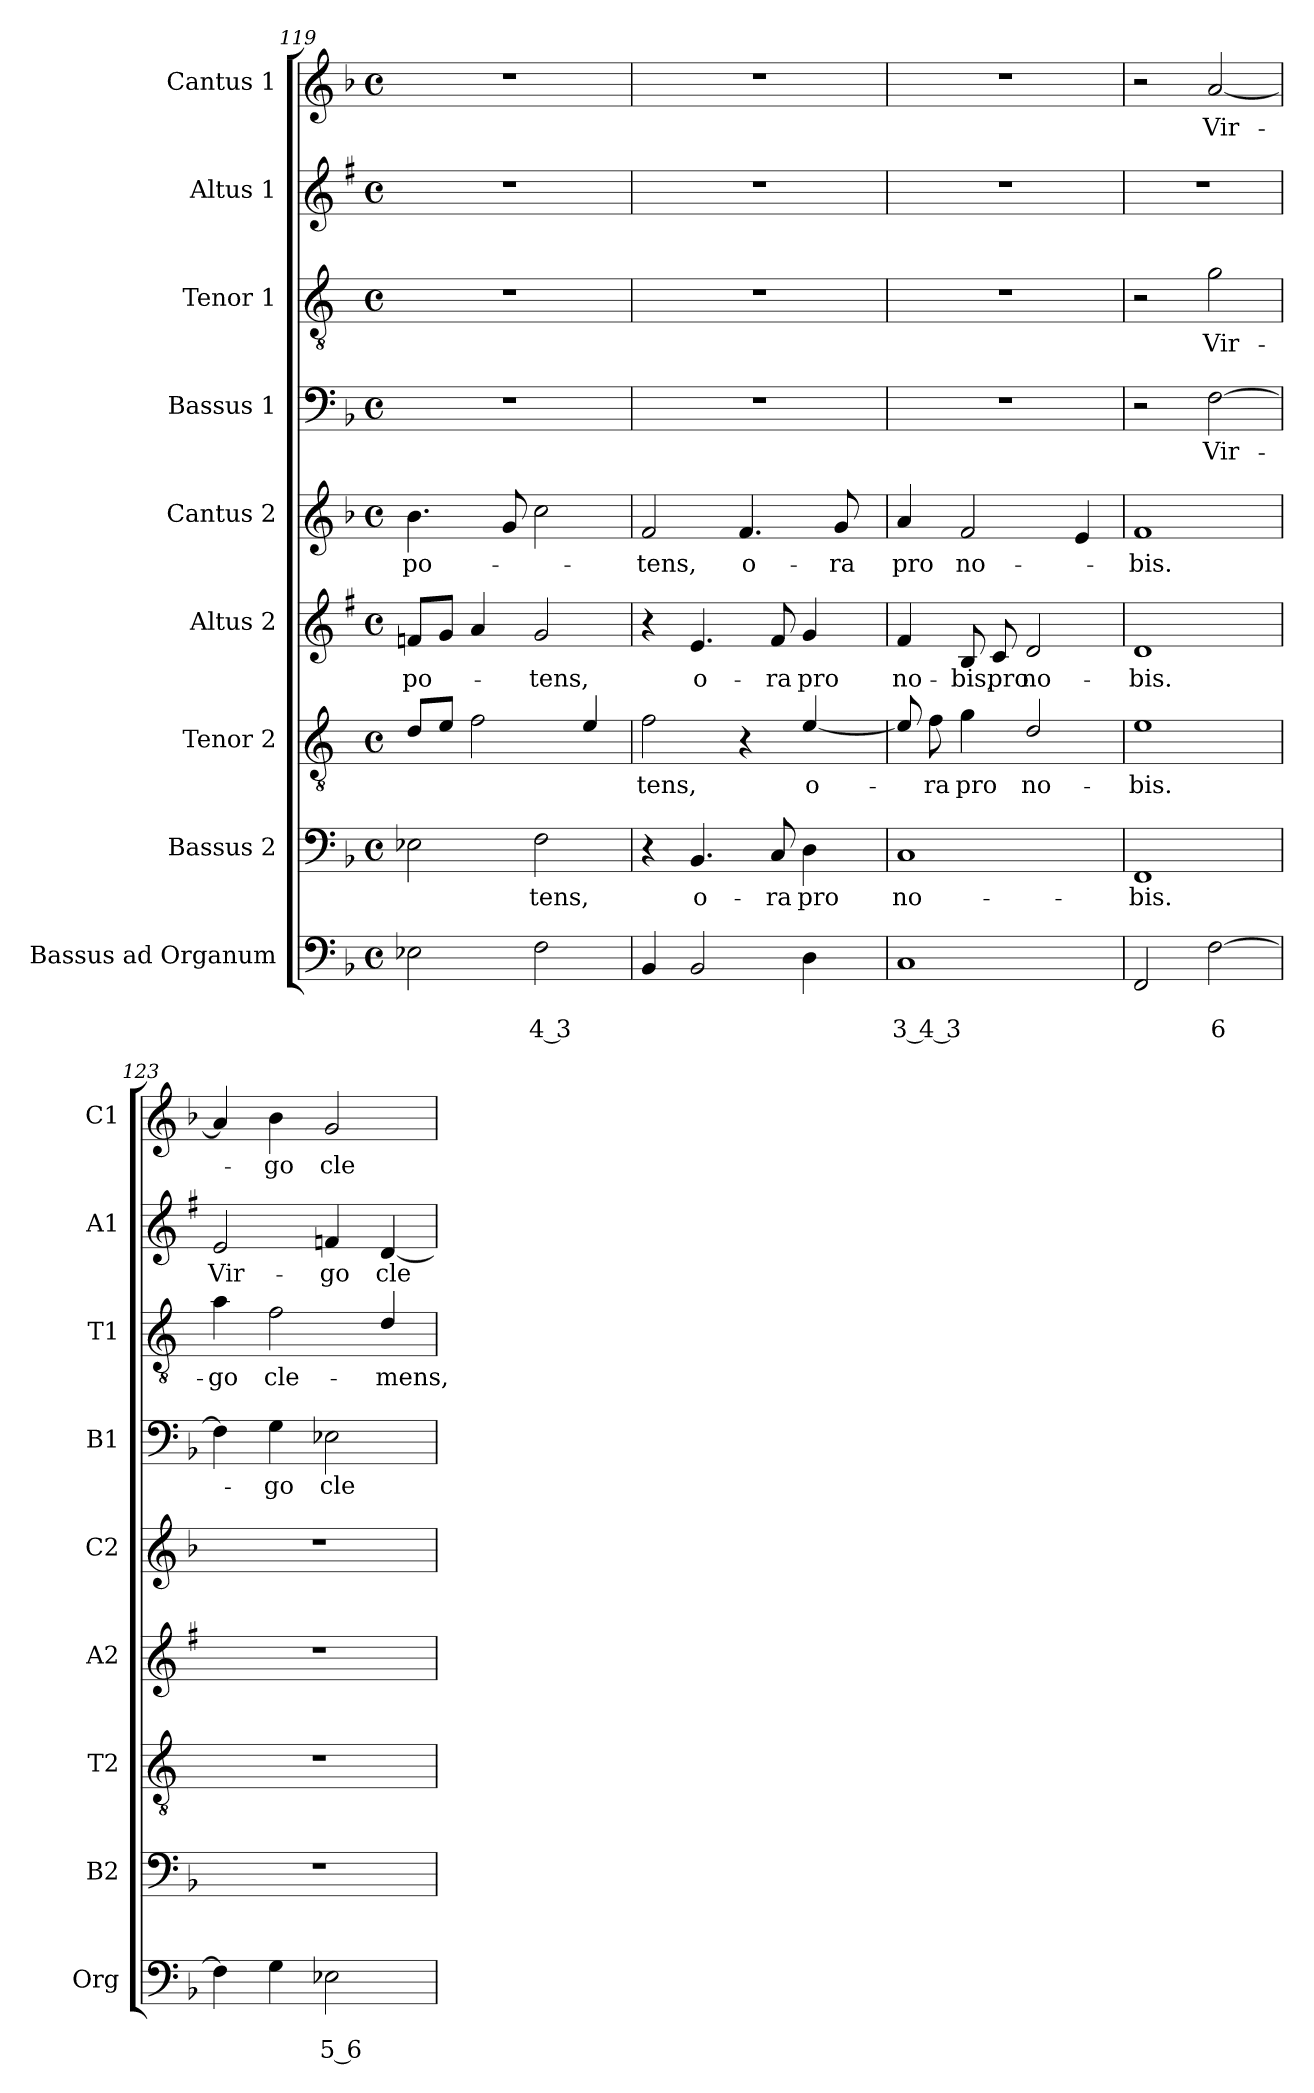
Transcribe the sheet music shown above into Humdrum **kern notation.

**kern	**text	**text	**kern	**text	**kern	**text	**kern	**text	**kern	**text	**kern	**text	**kern	**text	**kern	**text	**kern	**text
*part9	*part9	*part9	*part8	*part8	*part7	*part7	*part6	*part6	*part5	*part5	*part4	*part4	*part3	*part3	*part2	*part2	*part1	*part1
*staff9	*staff9	*staff9	*staff8	*staff8	*staff7	*staff7	*staff6	*staff6	*staff5	*staff5	*staff4	*staff4	*staff3	*staff3	*staff2	*staff2	*staff1	*staff1
*I"Bassus ad Organum	*	*	*I"Bassus 2	*	*I"Tenor 2	*	*I"Altus 2	*	*I"Cantus 2	*	*I"Bassus 1	*	*I"Tenor 1	*	*I"Altus 1	*	*I"Cantus 1	*
*I'Org	*	*	*I'B2	*	*I'T2	*	*I'A2	*	*I'C2	*	*I'B1	*	*I'T1	*	*I'A1	*	*I'C1	*
*clefF4	*	*	*clefF4	*	*clefGv2	*	*clefG2	*	*clefG2	*	*clefF4	*	*clefGv2	*	*clefG2	*	*clefG2	*
*	*	*	*	*	*ITrd4c7	*	*ITrd1c2	*	*	*	*	*	*ITrd4c7	*	*ITrd1c2	*	*	*
*k[b-]	*	*	*k[b-]	*	*k[b-]	*	*k[b-]	*	*k[b-]	*	*k[b-]	*	*k[b-]	*	*k[b-]	*	*k[b-]	*
*F:	*	*	*F:	*	*F:	*	*F:	*	*F:	*	*F:	*	*F:	*	*F:	*	*F:	*
*M4/4	*	*	*M4/4	*	*M4/4	*	*M4/4	*	*M4/4	*	*M4/4	*	*M4/4	*	*M4/4	*	*M4/4	*
*met(c)	*	*	*met(c)	*	*met(c)	*	*met(c)	*	*met(c)	*	*met(c)	*	*met(c)	*	*met(c)	*	*met(c)	*
=119	=119	=119	=119	=119	=119	=119	=119	=119	=119	=119	=119	=119	=119	=119	=119	=119	=119	=119
!	!	!	!	!	!	!	!	!LO:LY:b	!	!LO:LY:b	!	!	!	!	!	!	!	!
2E-X\	.	.	2E-X\	.	8G/L	.	8e-X/L	po-	4.b-\	po-	1r	.	1r	.	1r	.	1r	.
.	.	.	.	.	8A/J	.	8f/J	.	.	.	.	.	.	.	.	.	.	.
.	.	.	.	.	2B-\	.	4g/	.	.	.	.	.	.	.	.	.	.	.
.	.	.	.	.	.	.	.	.	8g/	.	.	.	.	.	.	.	.	.
!	!	!LO:LY:b	!	!LO:LY:b	!	!	!	!LO:LY:b	!	!	!	!	!	!	!	!	!	!
2F\	.	4 3	2F\	-tens,	.	.	2f/	-tens,	2cc\	.	.	.	.	.	.	.	.	.
.	.	.	.	.	4A/	.	.	.	.	.	.	.	.	.	.	.	.	.
=120	=120	=120	=120	=120	=120	=120	=120	=120	=120	=120	=120	=120	=120	=120	=120	=120	=120	=120
!	!	!	!	!	!	!LO:LY:b	!	!	!	!LO:LY:b	!	!	!	!	!	!	!	!
4BB-/	.	.	4r	.	2B-\	-tens,	4r	.	2f/	-tens,	1r	.	1r	.	1r	.	1r	.
!	!	!	!	!LO:LY:b	!	!	!	!LO:LY:b	!	!	!	!	!	!	!	!	!	!
2BB-/	.	.	4.BB-/	o-	.	.	4.d/	o-	.	.	.	.	.	.	.	.	.	.
!	!	!	!	!	!	!	!	!	!	!LO:LY:b	!	!	!	!	!	!	!	!
.	.	.	.	.	4r	.	.	.	4.f/	o-	.	.	.	.	.	.	.	.
!	!	!	!	!LO:LY:b	!	!	!	!LO:LY:b	!	!	!	!	!	!	!	!	!	!
.	.	.	8C/	-ra	.	.	8e/	-ra	.	.	.	.	.	.	.	.	.	.
!	!	!	!	!LO:LY:b	!	!LO:LY:b	!	!LO:LY:b	!	!	!	!	!	!	!	!	!	!
4D\	.	.	4D\	pro	[4A/	o-	4f/	pro	.	.	.	.	.	.	.	.	.	.
!	!	!	!	!	!	!	!	!	!	!LO:LY:b	!	!	!	!	!	!	!	!
.	.	.	.	.	.	.	.	.	8g/	-ra	.	.	.	.	.	.	.	.
=121	=121	=121	=121	=121	=121	=121	=121	=121	=121	=121	=121	=121	=121	=121	=121	=121	=121	=121
!	!	!LO:LY:b	!	!LO:LY:b	!	!	!	!LO:LY:b	!	!LO:LY:b	!	!	!	!	!	!	!	!
1C	.	3 4 3	1C	no-	8A/]	.	4e/	no-	4a/	pro	1r	.	1r	.	1r	.	1r	.
!	!	!	!	!	!	!LO:LY:b	!	!	!	!	!	!	!	!	!	!	!	!
.	.	.	.	.	8B-\	-ra	.	.	.	.	.	.	.	.	.	.	.	.
!	!	!	!	!	!	!LO:LY:b	!	!LO:LY:b	!	!LO:LY:b	!	!	!	!	!	!	!	!
.	.	.	.	.	4c\	pro	8A/	-bis,	2f/	no-	.	.	.	.	.	.	.	.
!	!	!	!	!	!	!	!	!LO:LY:b	!	!	!	!	!	!	!	!	!	!
.	.	.	.	.	.	.	8B-/	pro	.	.	.	.	.	.	.	.	.	.
!	!	!	!	!	!	!LO:LY:b	!	!LO:LY:b	!	!	!	!	!	!	!	!	!	!
.	.	.	.	.	2G/	no-	2c/	no-	.	.	.	.	.	.	.	.	.	.
.	.	.	.	.	.	.	.	.	4e/	.	.	.	.	.	.	.	.	.
=122	=122	=122	=122	=122	=122	=122	=122	=122	=122	=122	=122	=122	=122	=122	=122	=122	=122	=122
!	!	!	!	!LO:LY:b	!	!LO:LY:b	!	!LO:LY:b	!	!LO:LY:b	!	!	!	!	!	!	!	!
2FF/	.	.	1FF	-bis.	1A	-bis.	1c	-bis.	1f	-bis.	2r	.	2r	.	1r	.	2r	.
!	!	!LO:LY:b	!	!	!	!	!	!	!	!	!	!LO:LY:b	!	!LO:LY:b	!	!	!	!LO:LY:b
[2F\	.	6	.	.	.	.	.	.	.	.	[2F\	Vir-	2c\	Vir-	.	.	[2a/	Vir-
!!LO:PB:g=z
=123	=123	=123	=123	=123	=123	=123	=123	=123	=123	=123	=123	=123	=123	=123	=123	=123	=123	=123
!	!	!	!	!	!	!	!	!	!	!	!	!	!	!LO:LY:b	!	!LO:LY:b	!	!
4F\]	.	.	1r	.	1r	.	1r	.	1r	.	4F\]	.	4d\	-go	2d/	Vir-	4a/]	.
!	!	!	!	!	!	!	!	!	!	!	!	!LO:LY:b	!	!LO:LY:b	!	!	!	!LO:LY:b
4G\	.	.	.	.	.	.	.	.	.	.	4G\	-go	2B-\	cle-	.	.	4b-\	-go
!	!	!LO:LY:b	!	!	!	!	!	!	!	!	!	!LO:LY:b	!	!	!	!LO:LY:b	!	!LO:LY:b
2E-X\	.	5 6	.	.	.	.	.	.	.	.	2E-X\	cle-	.	.	4e-X/	-go	2g/	cle-
!	!	!	!	!	!	!	!	!	!	!	!	!	!	!LO:LY:b	!	!LO:LY:b	!	!
.	.	.	.	.	.	.	.	.	.	.	.	.	4G/	-mens,	[4c/	cle-	.	.
=	=	=	=	=	=	=	=	=	=	=	=	=	=	=	=	=	=	=
*-	*-	*-	*-	*-	*-	*-	*-	*-	*-	*-	*-	*-	*-	*-	*-	*-	*-	*-
